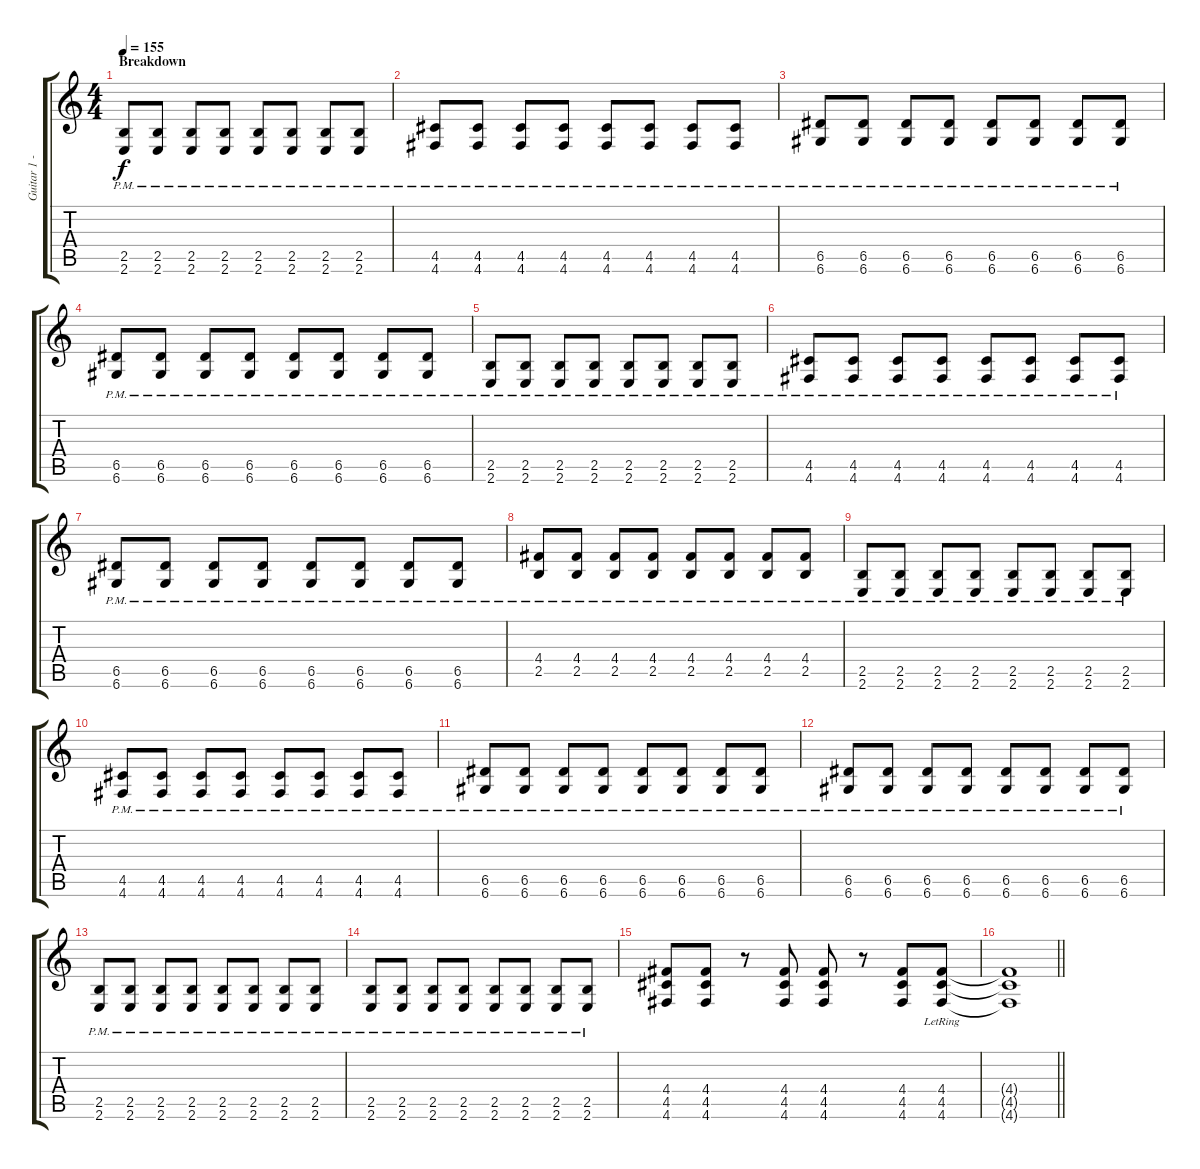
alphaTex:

\track ("Guitar 1 - Overdrive" "Guitar 1 -") {instrument overdrivenguitar}
\staff {score tabs}
\tuning (E4 B3 G3 D3 A2 D2) {hide}
\ts (4 4)
\section ("" "Breakdown")
\tempo 155
\clef g2
\ks c
(2.5{pm} 2.6{pm}).8{dy f} (2.5{pm} 2.6{pm}).8 (2.5{pm} 2.6{pm}).8 (2.5{pm} 2.6{pm}).8 (2.5{pm} 2.6{pm}).8 (2.5{pm} 2.6{pm}).8 (2.5{pm} 2.6{pm}).8 (2.5{pm} 2.6{pm}).8 |
(4.5{pm} 4.6{pm}).8 (4.5{pm} 4.6{pm}).8 (4.5{pm} 4.6{pm}).8 (4.5{pm} 4.6{pm}).8 (4.5{pm} 4.6{pm}).8 (4.5{pm} 4.6{pm}).8 (4.5{pm} 4.6{pm}).8 (4.5{pm} 4.6{pm}).8 |
(6.5{pm} 6.6{pm}).8 (6.5{pm} 6.6{pm}).8 (6.5{pm} 6.6{pm}).8 (6.5{pm} 6.6{pm}).8 (6.5{pm} 6.6{pm}).8 (6.5{pm} 6.6{pm}).8 (6.5{pm} 6.6{pm}).8 (6.5{pm} 6.6{pm}).8 |
(6.5{pm} 6.6{pm}).8 (6.5{pm} 6.6{pm}).8 (6.5{pm} 6.6{pm}).8 (6.5{pm} 6.6{pm}).8 (6.5{pm} 6.6{pm}).8 (6.5{pm} 6.6{pm}).8 (6.5{pm} 6.6{pm}).8 (6.5{pm} 6.6{pm}).8 |
(2.5{pm} 2.6{pm}).8 (2.5{pm} 2.6{pm}).8 (2.5{pm} 2.6{pm}).8 (2.5{pm} 2.6{pm}).8 (2.5{pm} 2.6{pm}).8 (2.5{pm} 2.6{pm}).8 (2.5{pm} 2.6{pm}).8 (2.5{pm} 2.6{pm}).8 |
(4.5{pm} 4.6{pm}).8 (4.5{pm} 4.6{pm}).8 (4.5{pm} 4.6{pm}).8 (4.5{pm} 4.6{pm}).8 (4.5{pm} 4.6{pm}).8 (4.5{pm} 4.6{pm}).8 (4.5{pm} 4.6{pm}).8 (4.5{pm} 4.6{pm}).8 |
(6.5{pm} 6.6{pm}).8 (6.5{pm} 6.6{pm}).8 (6.5{pm} 6.6{pm}).8 (6.5{pm} 6.6{pm}).8 (6.5{pm} 6.6{pm}).8 (6.5{pm} 6.6{pm}).8 (6.5{pm} 6.6{pm}).8 (6.5{pm} 6.6{pm}).8 |
(4.4{pm} 2.5{pm}).8 (4.4{pm} 2.5{pm}).8 (4.4{pm} 2.5{pm}).8 (4.4{pm} 2.5{pm}).8 (4.4{pm} 2.5{pm}).8 (4.4{pm} 2.5{pm}).8 (4.4{pm} 2.5{pm}).8 (4.4{pm} 2.5{pm}).8 |
(2.5{pm} 2.6{pm}).8 (2.5{pm} 2.6{pm}).8 (2.5{pm} 2.6{pm}).8 (2.5{pm} 2.6{pm}).8 (2.5{pm} 2.6{pm}).8 (2.5{pm} 2.6{pm}).8 (2.5{pm} 2.6{pm}).8 (2.5{pm} 2.6{pm}).8 |
(4.5{pm} 4.6{pm}).8 (4.5{pm} 4.6{pm}).8 (4.5{pm} 4.6{pm}).8 (4.5{pm} 4.6{pm}).8 (4.5{pm} 4.6{pm}).8 (4.5{pm} 4.6{pm}).8 (4.5{pm} 4.6{pm}).8 (4.5{pm} 4.6{pm}).8 |
(6.5{pm} 6.6{pm}).8 (6.5{pm} 6.6{pm}).8 (6.5{pm} 6.6{pm}).8 (6.5{pm} 6.6{pm}).8 (6.5{pm} 6.6{pm}).8 (6.5{pm} 6.6{pm}).8 (6.5{pm} 6.6{pm}).8 (6.5{pm} 6.6{pm}).8 |
(6.5{pm} 6.6{pm}).8 (6.5{pm} 6.6{pm}).8 (6.5{pm} 6.6{pm}).8 (6.5{pm} 6.6{pm}).8 (6.5{pm} 6.6{pm}).8 (6.5{pm} 6.6{pm}).8 (6.5{pm} 6.6{pm}).8 (6.5{pm} 6.6{pm}).8 |
(2.5{pm} 2.6{pm}).8 (2.5{pm} 2.6{pm}).8 (2.5{pm} 2.6{pm}).8 (2.5{pm} 2.6{pm}).8 (2.5{pm} 2.6{pm}).8 (2.5{pm} 2.6{pm}).8 (2.5{pm} 2.6{pm}).8 (2.5{pm} 2.6{pm}).8 |
(2.5{pm} 2.6{pm}).8 (2.5{pm} 2.6{pm}).8 (2.5{pm} 2.6{pm}).8 (2.5{pm} 2.6{pm}).8 (2.5{pm} 2.6{pm}).8 (2.5{pm} 2.6{pm}).8 (2.5{pm} 2.6{pm}).8 (2.5{pm} 2.6{pm}).8 |
(4.4 4.5 4.6).8 (4.4 4.5 4.6).8 r.8 (4.4 4.5 4.6).8 (4.4 4.5 4.6).8 r.8 (4.4 4.5 4.6).8 (4.4{lr} 4.5 4.6).8 |
\barLineRight lightlight
(4.4{t} 4.5{t} 4.6{t}).1
